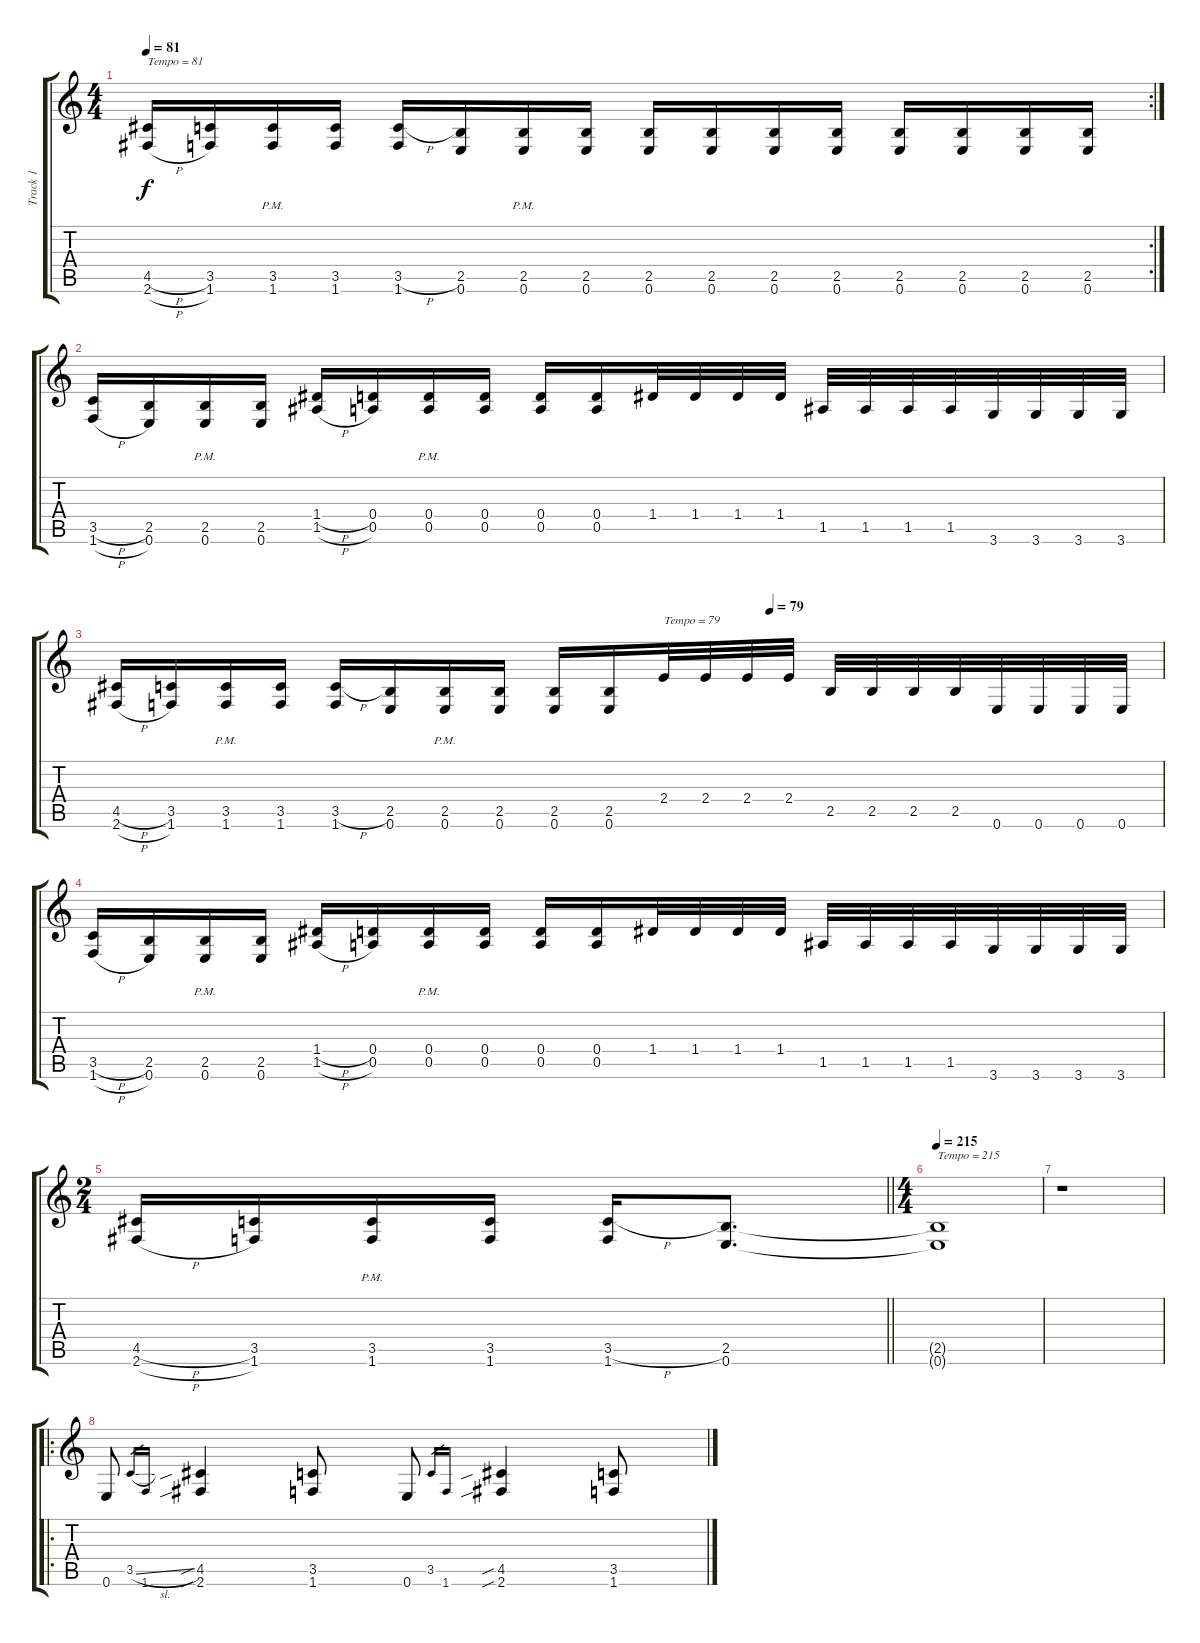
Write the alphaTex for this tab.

\track ("Track 1" "Track 1") {instrument acousticguitarnylon}
\staff {score tabs}
\tuning (E4 B3 G3 D3 A2 E2) {hide}
\rc 2
\ts (4 4)
\tempo 81
\clef g2
\ks c
(4.5{h} 2.6{h}).16{txt "Tempo = 81" dy f} (3.5 1.6).16 (3.5{pm} 1.6).16 (3.5 1.6).16 (3.5{h} 1.6).16 (2.5 0.6).16 (2.5{pm} 0.6).16 (2.5 0.6).16 (2.5 0.6).16 (2.5 0.6).16 (2.5 0.6).16 (2.5 0.6).16 (2.5 0.6).16 (2.5 0.6).16 (2.5 0.6).16 (2.5 0.6).16 |
(3.5{h} 1.6{h}).16 (2.5 0.6).16 (2.5{pm} 0.6).16 (2.5 0.6).16 (1.4{h} 1.5{h}).16 (0.4 0.5).16 (0.4{pm} 0.5).16 (0.4 0.5).16 (0.4 0.5).16 (0.4 0.5).16 1.4.32 1.4.32 1.4.32 1.4.32 1.5.32 1.5.32 1.5.32 1.5.32 3.6.32 3.6.32 3.6.32 3.6.32 |
\tempo (79 0.625)
(4.5{h} 2.6{h}).16 (3.5 1.6).16 (3.5{pm} 1.6).16 (3.5 1.6).16 (3.5{h} 1.6).16 (2.5 0.6).16 (2.5{pm} 0.6).16 (2.5 0.6).16 (2.5 0.6).16 (2.5 0.6).16 2.4.32{txt "Tempo = 79"} 2.4.32 2.4.32 2.4.32 2.5.32 2.5.32 2.5.32 2.5.32 0.6.32 0.6.32 0.6.32 0.6.32 |
(3.5{h} 1.6{h}).16 (2.5 0.6).16 (2.5{pm} 0.6).16 (2.5 0.6).16 (1.4{h} 1.5{h}).16 (0.4 0.5).16 (0.4{pm} 0.5).16 (0.4 0.5).16 (0.4 0.5).16 (0.4 0.5).16 1.4.32 1.4.32 1.4.32 1.4.32 1.5.32 1.5.32 1.5.32 1.5.32 3.6.32 3.6.32 3.6.32 3.6.32 |
\ts (2 4)
\barLineRight lightlight
(4.5{h} 2.6{h}).16 (3.5 1.6).16 (3.5{pm} 1.6).16 (3.5 1.6).16 (3.5{h} 1.6).16 (2.5 0.6).8{d} |
\ts (4 4)
\tempo 215
(2.5{t} 0.6{t}).1{txt "Tempo = 215"} |
r.1 |
\ro
0.6.8 3.5{sl}.16{gr} 1.6.16{gr} (4.5{sib} 2.6{sib}).4 (3.5 1.6).8 0.6.8 3.5.16{gr} 1.6.16{gr} (4.5{sib} 2.6{sib}).4 (3.5 1.6).8
